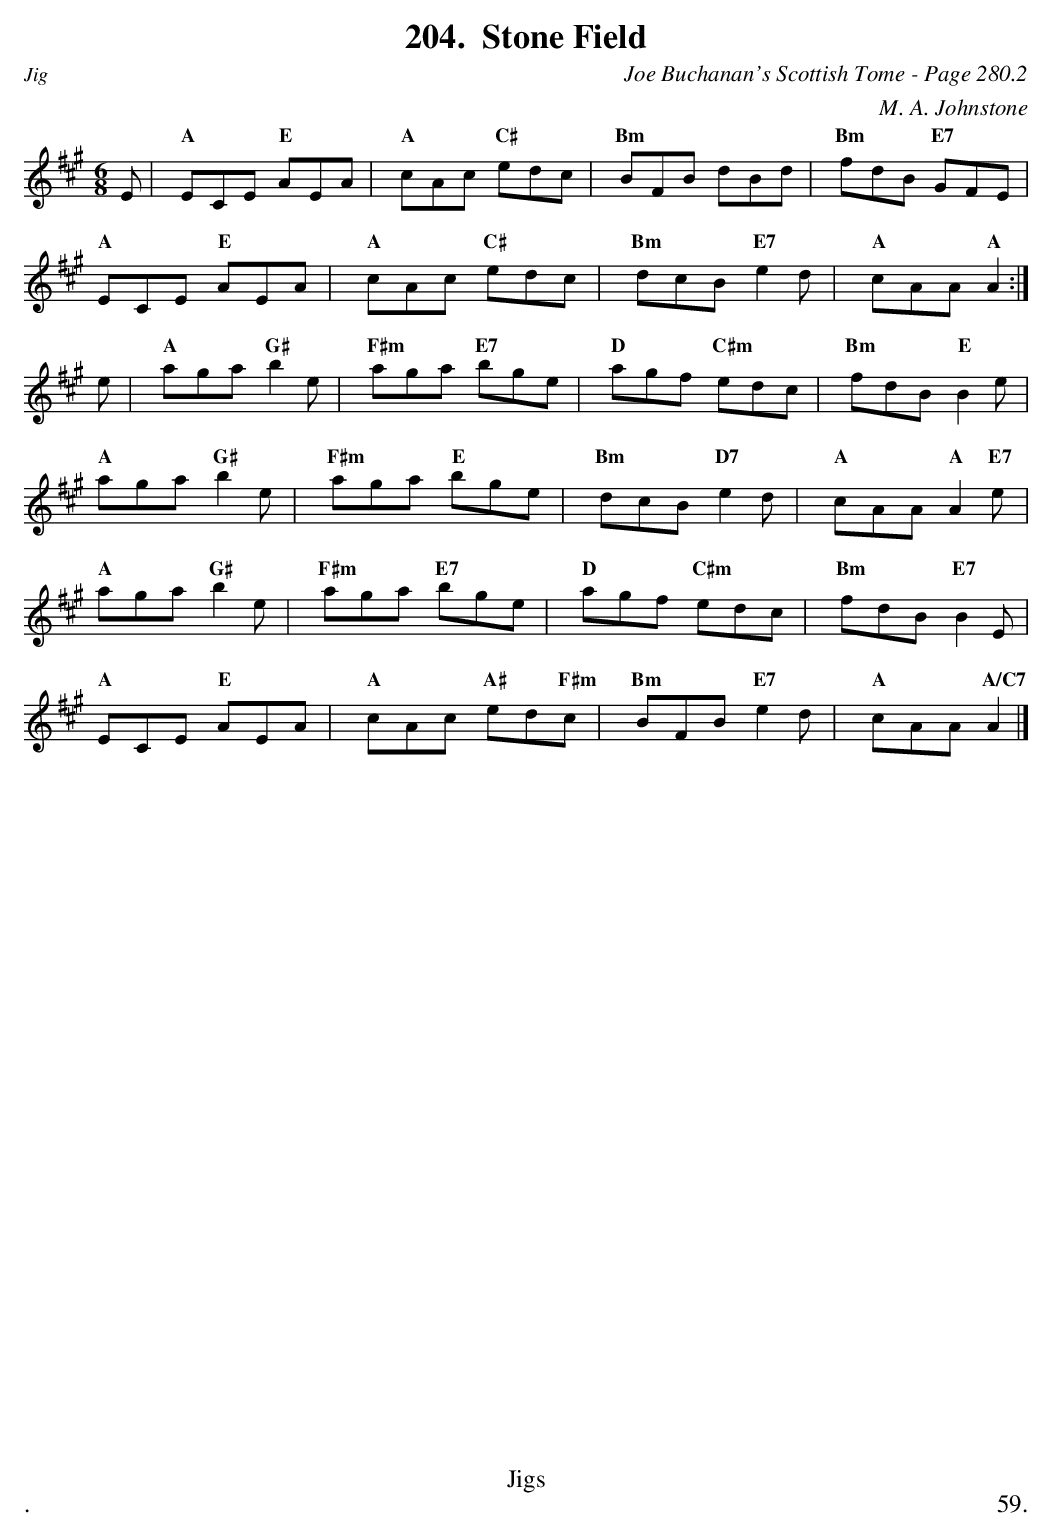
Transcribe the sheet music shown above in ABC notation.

X:1
T:Stone Field
C:Joe Buchanan's Scottish Tome - Page 280.2
C:M. A. Johnstone
L:1/8
M:6/8
K:A
E | "A"ECE "E"AEA | "A"cAc "C#"edc | "Bm"BFB dBd | "Bm"fdB "E7"GFE |
"A"ECE "E"AEA | "A"cAc "C#"edc | "Bm"dcB "E7"e2d | "A"cAA "A"A2 :|
e | "A"aga "G#"b2e | "F#m"aga "E7"bge | "D"agf "C#m"edc | "Bm"fdB "E"B2 e |
"A"aga "G#"b2e | "F#m"aga "E"bge | "Bm"dcB "D7"e2d | "A"cAA "A"A2 "E7"e |
"A"aga "G#"b2e | "F#m"aga "E7"bge | "D"agf "C#m"edc | "Bm"fdB "E7"B2 E |
"A"ECE "E"AEA | "A"cAc "A#"ed"F#m"c | "Bm"BFB "E7"e2 d | "A"cAA "A/C7"A2 |]
